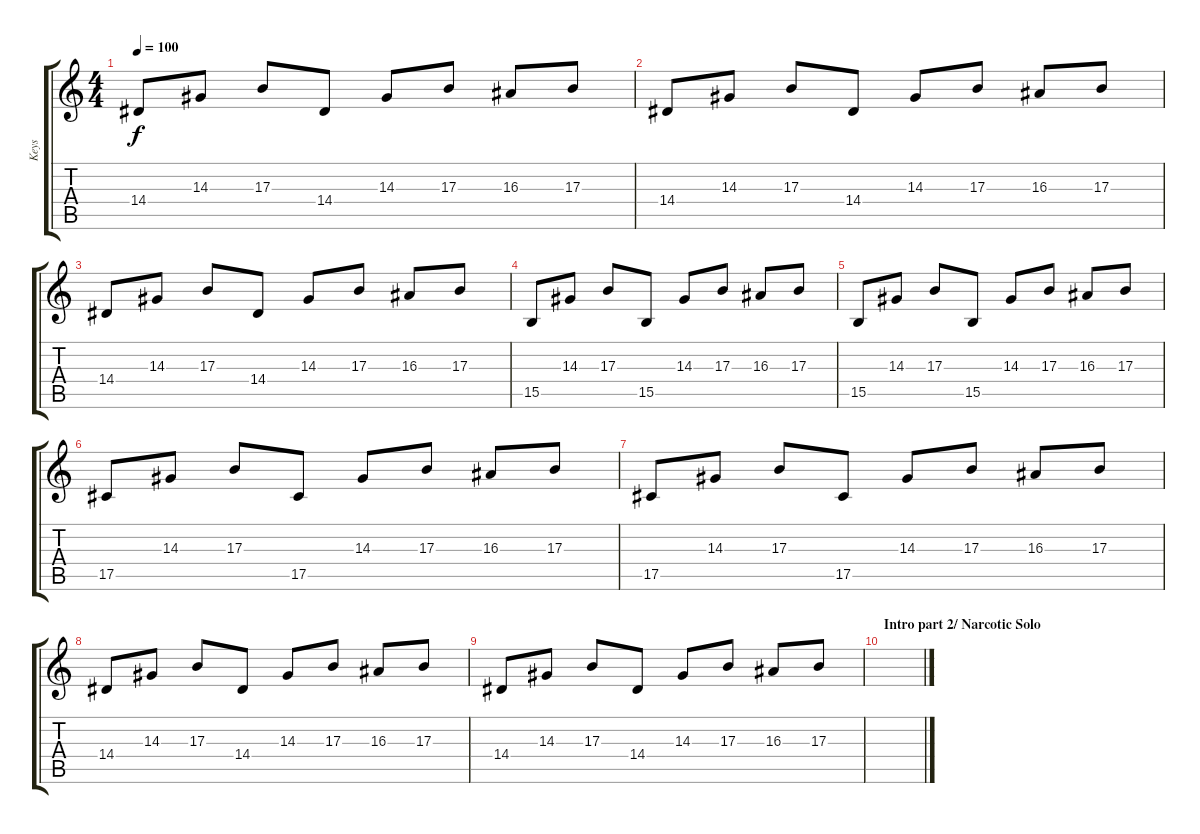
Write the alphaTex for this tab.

\track ("Keys" "Keys") {instrument electricgrandpiano}
\staff {score tabs}
\tuning (Eb4 Bb3 Gb3 Db3 Ab2 Eb2) {hide}
\ts (4 4)
\tempo 100
\clef g2
\ks c
14.4.8{dy f} 14.3.8 17.3.8 14.4.8 14.3.8 17.3.8 16.3.8 17.3.8 |
14.4.8 14.3.8 17.3.8 14.4.8 14.3.8 17.3.8 16.3.8 17.3.8 |
14.4.8 14.3.8 17.3.8 14.4.8 14.3.8 17.3.8 16.3.8 17.3.8 |
15.5.8 14.3.8 17.3.8 15.5.8 14.3.8 17.3.8 16.3.8 17.3.8 |
15.5.8 14.3.8 17.3.8 15.5.8 14.3.8 17.3.8 16.3.8 17.3.8 |
17.5.8 14.3.8 17.3.8 17.5.8 14.3.8 17.3.8 16.3.8 17.3.8 |
17.5.8 14.3.8 17.3.8 17.5.8 14.3.8 17.3.8 16.3.8 17.3.8 |
14.4.8 14.3.8 17.3.8 14.4.8 14.3.8 17.3.8 16.3.8 17.3.8 |
14.4.8 14.3.8 17.3.8 14.4.8 14.3.8 17.3.8 16.3.8 17.3.8 |
\section ("" "Intro part 2/ Narcotic Solo")
